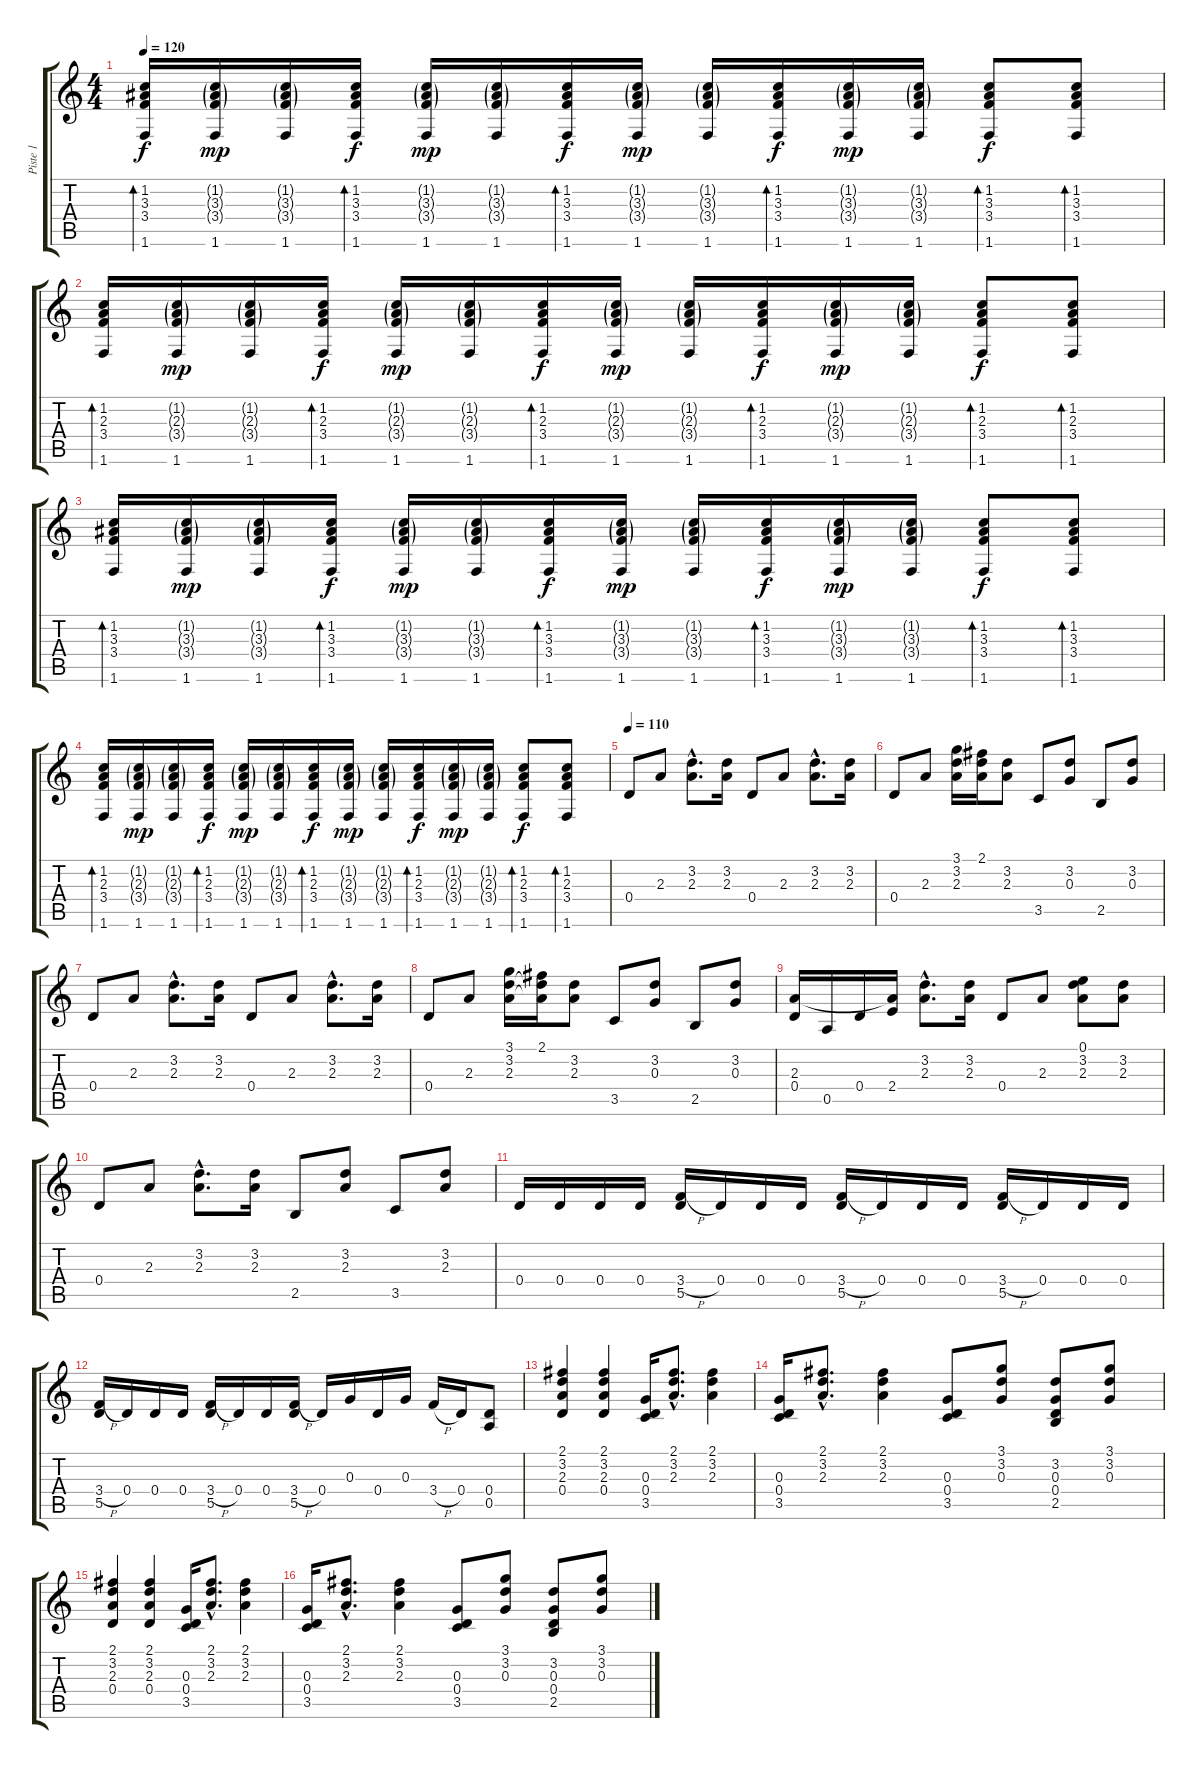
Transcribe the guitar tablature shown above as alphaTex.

\track ("Piste 1" "Piste 1") {instrument acousticguitarsteel}
\staff {score tabs}
\tuning (E4 B3 G3 D3 A2 E2) {hide}
\ts (4 4)
\tempo 120
\clef g2
\ks c
(1.2 3.3 3.4 1.6).16{bd 480 dy f} (1.2{g} 3.3{g} 3.4{g} 1.6).16{dy mp} (1.2{g} 3.3{g} 3.4{g} 1.6).16 (1.2 3.3 3.4 1.6).16{bd 480 dy f} (1.2{g} 3.3{g} 3.4{g} 1.6).16{dy mp} (1.2{g} 3.3{g} 3.4{g} 1.6).16 (1.2 3.3 3.4 1.6).16{bd 480 dy f} (1.2{g} 3.3{g} 3.4{g} 1.6).16{dy mp} (1.2{g} 3.3{g} 3.4{g} 1.6).16 (1.2 3.3 3.4 1.6).16{bd 480 dy f} (1.2{g} 3.3{g} 3.4{g} 1.6).16{dy mp} (1.2{g} 3.3{g} 3.4{g} 1.6).16 (1.2 3.3 3.4 1.6).8{bd 480 dy f} (1.2 3.3 3.4 1.6).8{bd 480} |
(1.2 2.3 3.4 1.6).16{bd 480} (1.2{g} 2.3{g} 3.4{g} 1.6).16{dy mp} (1.2{g} 2.3{g} 3.4{g} 1.6).16 (1.2 2.3 3.4 1.6).16{bd 480 dy f} (1.2{g} 2.3{g} 3.4{g} 1.6).16{dy mp} (1.2{g} 2.3{g} 3.4{g} 1.6).16 (1.2 2.3 3.4 1.6).16{bd 480 dy f} (1.2{g} 2.3{g} 3.4{g} 1.6).16{dy mp} (1.2{g} 2.3{g} 3.4{g} 1.6).16 (1.2 2.3 3.4 1.6).16{bd 480 dy f} (1.2{g} 2.3{g} 3.4{g} 1.6).16{dy mp} (1.2{g} 2.3{g} 3.4{g} 1.6).16 (1.2 2.3 3.4 1.6).8{bd 480 dy f} (1.2 2.3 3.4 1.6).8{bd 480} |
(1.2 3.3 3.4 1.6).16{bd 480} (1.2{g} 3.3{g} 3.4{g} 1.6).16{dy mp} (1.2{g} 3.3{g} 3.4{g} 1.6).16 (1.2 3.3 3.4 1.6).16{bd 480 dy f} (1.2{g} 3.3{g} 3.4{g} 1.6).16{dy mp} (1.2{g} 3.3{g} 3.4{g} 1.6).16 (1.2 3.3 3.4 1.6).16{bd 480 dy f} (1.2{g} 3.3{g} 3.4{g} 1.6).16{dy mp} (1.2{g} 3.3{g} 3.4{g} 1.6).16 (1.2 3.3 3.4 1.6).16{bd 480 dy f} (1.2{g} 3.3{g} 3.4{g} 1.6).16{dy mp} (1.2{g} 3.3{g} 3.4{g} 1.6).16 (1.2 3.3 3.4 1.6).8{bd 480 dy f} (1.2 3.3 3.4 1.6).8{bd 480} |
(1.2 2.3 3.4 1.6).16{bd 480} (1.2{g} 2.3{g} 3.4{g} 1.6).16{dy mp} (1.2{g} 2.3{g} 3.4{g} 1.6).16 (1.2 2.3 3.4 1.6).16{bd 480 dy f} (1.2{g} 2.3{g} 3.4{g} 1.6).16{dy mp} (1.2{g} 2.3{g} 3.4{g} 1.6).16 (1.2 2.3 3.4 1.6).16{bd 480 dy f} (1.2{g} 2.3{g} 3.4{g} 1.6).16{dy mp} (1.2{g} 2.3{g} 3.4{g} 1.6).16 (1.2 2.3 3.4 1.6).16{bd 480 dy f} (1.2{g} 2.3{g} 3.4{g} 1.6).16{dy mp} (1.2{g} 2.3{g} 3.4{g} 1.6).16 (1.2 2.3 3.4 1.6).8{bd 480 dy f} (1.2 2.3 3.4 1.6).8{bd 480} |
\tempo 110
0.4.8 2.3.8 (3.2{hac} 2.3{hac}).8{d} (3.2 2.3).16 0.4.8 2.3.8 (3.2{hac} 2.3{hac}).8{d} (3.2 2.3).16 |
0.4.8 2.3.8 (3.1 3.2 2.3).16 (2.1 3.2{t} 2.3{t}).16 (3.2 2.3).8 3.5.8 (3.2 0.3).8 2.5.8 (3.2 0.3).8 |
0.4.8 2.3.8 (3.2{hac} 2.3{hac}).8{d} (3.2 2.3).16 0.4.8 2.3.8 (3.2{hac} 2.3{hac}).8{d} (3.2 2.3).16 |
0.4.8 2.3.8 (3.1 3.2 2.3).16 (2.1 3.2{t} 2.3{t}).16 (3.2 2.3).8 3.5.8 (3.2 0.3).8 2.5.8 (3.2 0.3).8 |
(2.3 0.4).16 0.5.16 0.4.16 (2.3{t} 2.4).16 (3.2{hac} 2.3{hac}).8{d} (3.2 2.3).16 0.4.8 2.3.8 (0.1 3.2 2.3).8 (3.2 2.3).8 |
0.4.8 2.3.8 (3.2{hac} 2.3{hac}).8{d} (3.2 2.3).16 2.5.8 (3.2 2.3).8 3.5.8 (3.2 2.3).8 |
0.4.16 0.4.16 0.4.16 0.4.16 (3.4{h} 5.5).16 0.4.16 0.4.16 0.4.16 (3.4{h} 5.5).16 0.4.16 0.4.16 0.4.16 (3.4{h} 5.5).16 0.4.16 0.4.16 0.4.16 |
(3.4{h} 5.5).16 0.4.16 0.4.16 0.4.16 (3.4{h} 5.5).16 0.4.16 0.4.16 (3.4{h} 5.5).16 0.4.16 0.3.16 0.4.16 0.3.16 3.4{h}.16 0.4.16 (0.4 0.5).8 |
(2.1 3.2 2.3 0.4).4 (2.1 3.2 2.3 0.4).4 (0.3 0.4 3.5).16 (2.1{hac} 3.2{hac} 2.3{hac}).8{d} (2.1 3.2 2.3).4 |
(0.3 0.4 3.5).16 (2.1{hac} 3.2{hac} 2.3{hac}).8{d} (2.1 3.2 2.3).4 (0.3 0.4 3.5).8 (3.1 3.2 0.3).8 (3.2 0.3 0.4 2.5).8 (3.1 3.2 0.3).8 |
(2.1 3.2 2.3 0.4).4 (2.1 3.2 2.3 0.4).4 (0.3 0.4 3.5).16 (2.1{hac} 3.2{hac} 2.3{hac}).8{d} (2.1 3.2 2.3).4 |
(0.3 0.4 3.5).16 (2.1{hac} 3.2{hac} 2.3{hac}).8{d} (2.1 3.2 2.3).4 (0.3 0.4 3.5).8 (3.1 3.2 0.3).8 (3.2 0.3 0.4 2.5).8 (3.1 3.2 0.3).8
